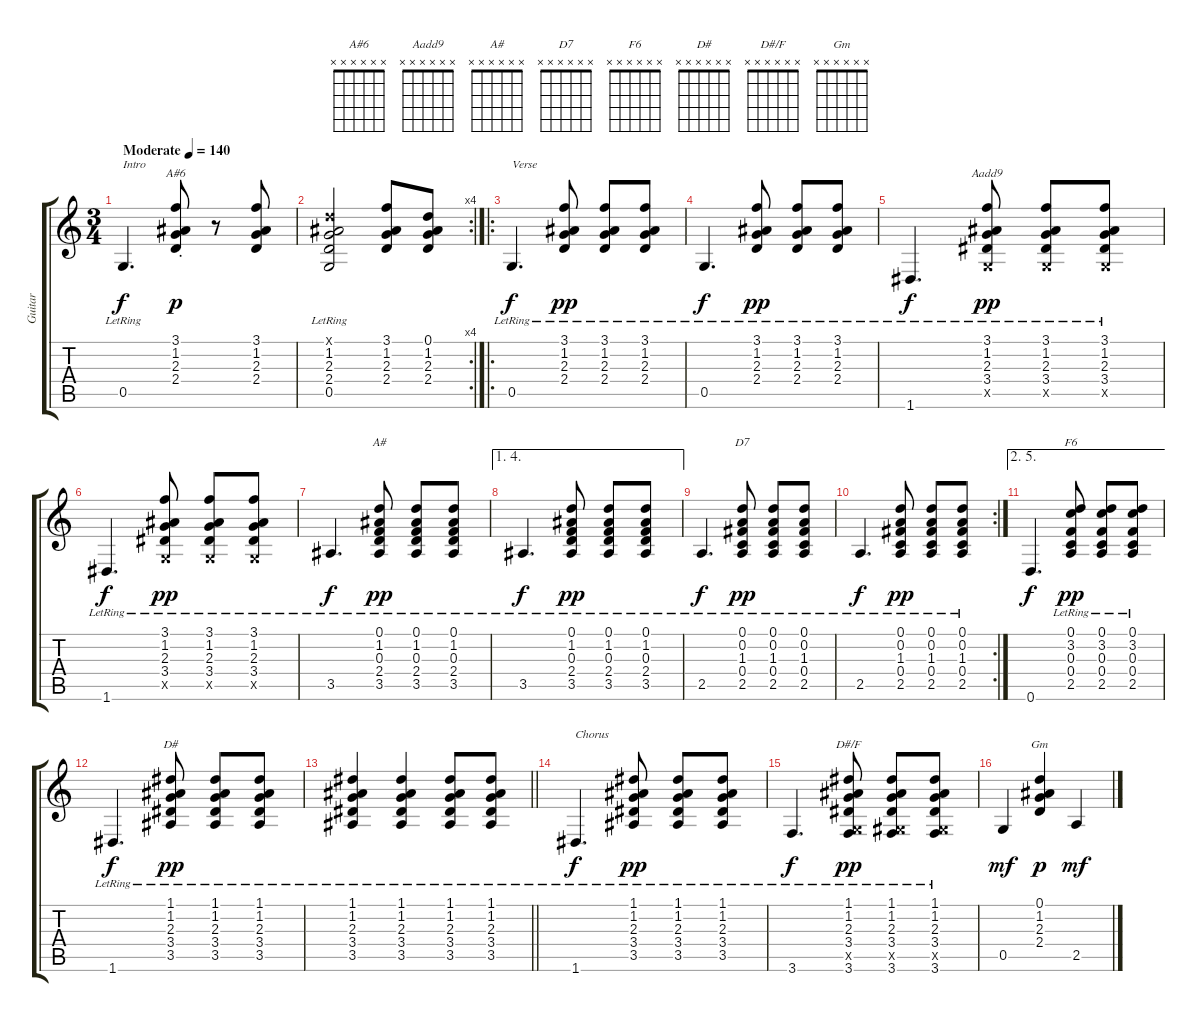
\track ("Guitar" "Guitar") {instrument acousticguitarnylon}
\staff {score tabs}
\tuning (D4 A3 F3 C3 G2 D2) {hide}
\chord ("A#6" x x x x x x)
\chord ("Aadd9" x x x x x x)
\chord ("A#" x x x x x x)
\chord ("D7" x x x x x x)
\chord ("F6" x x x x x x)
\chord ("D#" x x x x x x)
\chord ("D#/F" x x x x x x)
\chord ("Gm" x x x x x x)
\ts (3 4)
\tempo (140 "Moderate")
\clef g2
\ks c
0.5{lr}.4{d txt "Intro" dy f instrument acousticguitarnylon} (3.1{st} 1.2{st} 2.3{st} 2.4{st}).8{ch "A#6" dy p} r.8 (3.1 1.2 2.3 2.4).8 |
\rc 4
(0.1{x} 1.2 2.3 2.4{lr} 0.5).2 (3.1 1.2 2.3 2.4).8 (0.1 1.2 2.3 2.4).8 |
\ro
0.5{lr}.4{d txt "Verse" dy f} (3.1{lr} 1.2{lr} 2.3{lr} 2.4{lr}).8{dy pp} (3.1{lr} 1.2{lr} 2.3{lr} 2.4{lr}).8 (3.1{lr} 1.2{lr} 2.3{lr} 2.4{lr}).8 |
0.5{lr}.4{d dy f} (3.1{lr} 1.2{lr} 2.3{lr} 2.4{lr}).8{dy pp} (3.1{lr} 1.2{lr} 2.3{lr} 2.4{lr}).8 (3.1{lr} 1.2{lr} 2.3{lr} 2.4{lr}).8 |
1.6{lr}.4{d dy f} (3.1{lr} 1.2{lr} 2.3{lr} 3.4{lr} 0.5{x}).8{ch "Aadd9" dy pp} (3.1{lr} 1.2{lr} 2.3{lr} 3.4{lr} 0.5{x}).8 (3.1{lr} 1.2{lr} 2.3{lr} 3.4{lr} 0.5{x}).8 |
1.6{lr}.4{d dy f} (3.1{lr} 1.2{lr} 2.3{lr} 3.4{lr} 0.5{x}).8{dy pp} (3.1{lr} 1.2{lr} 2.3{lr} 3.4{lr} 0.5{x}).8 (3.1{lr} 1.2{lr} 2.3{lr} 3.4{lr} 0.5{x}).8 |
3.5{lr}.4{d dy f} (0.1{lr} 1.2{lr} 0.3{lr} 2.4{lr} 3.5{lr}).8{ch "A#" dy pp} (0.1{lr} 1.2{lr} 0.3{lr} 2.4{lr} 3.5{lr}).8 (0.1{lr} 1.2{lr} 0.3{lr} 2.4{lr} 3.5{lr}).8 |
\ae (1 4)
3.5{lr}.4{d dy f} (0.1{lr} 1.2{lr} 0.3{lr} 2.4{lr} 3.5{lr}).8{dy pp} (0.1{lr} 1.2{lr} 0.3{lr} 2.4{lr} 3.5{lr}).8 (0.1{lr} 1.2{lr} 0.3{lr} 2.4{lr} 3.5{lr}).8 |
2.5{lr}.4{d dy f} (0.1{lr} 0.2{lr} 1.3{lr} 0.4{lr} 2.5{lr}).8{ch "D7" dy pp} (0.1{lr} 0.2{lr} 1.3{lr} 0.4{lr} 2.5{lr}).8 (0.1{lr} 0.2{lr} 1.3{lr} 0.4{lr} 2.5{lr}).8 |
\rc 2
2.5{lr}.4{d dy f} (0.1{lr} 0.2{lr} 1.3{lr} 0.4{lr} 2.5{lr}).8{dy pp} (0.1{lr} 0.2{lr} 1.3{lr} 0.4{lr} 2.5{lr}).8 (0.1{lr} 0.2{lr} 1.3{lr} 0.4{lr} 2.5{lr}).8 |
\ae (2 5)
0.6.4{d dy f} (0.1{lr} 3.2{lr} 0.3{lr} 0.4{lr} 2.5{lr}).8{ch "F6" dy pp} (0.1{lr} 3.2{lr} 0.3{lr} 0.4{lr} 2.5{lr}).8 (0.1{lr} 3.2{lr} 0.3{lr} 0.4{lr} 2.5{lr}).8 |
1.6{lr}.4{d dy f} (1.1{lr} 1.2{lr} 2.3{lr} 3.4{lr} 3.5{lr}).8{ch "D#" dy pp} (1.1{lr} 1.2{lr} 2.3{lr} 3.4{lr} 3.5{lr}).8 (1.1{lr} 1.2{lr} 2.3{lr} 3.4{lr} 3.5{lr}).8 |
\barLineRight lightlight
(1.1{lr} 1.2{lr} 2.3{lr} 3.4{lr} 3.5{lr}).4 (1.1{lr} 1.2{lr} 2.3{lr} 3.4{lr} 3.5{lr}).4 (1.1{lr} 1.2{lr} 2.3{lr} 3.4{lr} 3.5{lr}).8 (1.1{lr} 1.2{lr} 2.3{lr} 3.4{lr} 3.5{lr}).8 |
1.6{lr}.4{d txt "Chorus" dy f} (1.1{lr} 1.2{lr} 2.3{lr} 3.4{lr} 3.5{lr}).8{dy pp} (1.1{lr} 1.2{lr} 2.3{lr} 3.4{lr} 3.5{lr}).8 (1.1{lr} 1.2{lr} 2.3{lr} 3.4{lr} 3.5{lr}).8 |
3.6{lr}.4{d dy f} (1.1{lr} 1.2{lr} 2.3{lr} 3.4{lr} 0.5{x} 3.6{lr}).8{ch "D#/F" dy pp} (1.1{lr} 1.2{lr} 2.3{lr} 3.4{lr} 1.5{x} 3.6{lr}).8 (1.1{lr} 1.2{lr} 2.3{lr} 3.4{lr} 1.5{x} 3.6{lr}).8 |
0.5.4{dy mf} (0.1 1.2 2.3 2.4).4{ch "Gm" dy p} 2.5.4{dy mf}
